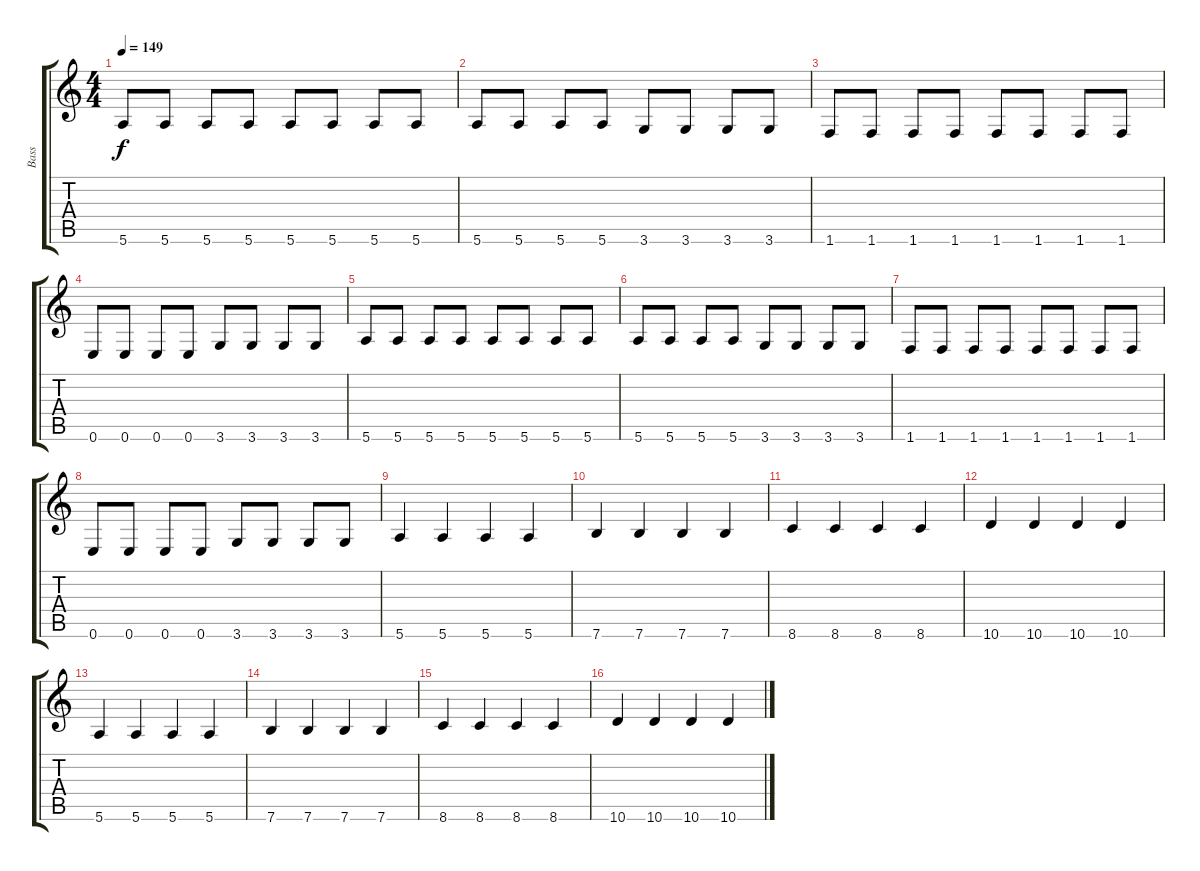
\track ("Bass" "Bass") {instrument acousticbass}
\staff {score tabs}
\tuning (E4 B3 G3 D3 A2 E2) {hide}
\ts (4 4)
\tempo 149
\clef g2
\ks c
5.6.8{dy f} 5.6.8 5.6.8 5.6.8 5.6.8 5.6.8 5.6.8 5.6.8 |
5.6.8 5.6.8 5.6.8 5.6.8 3.6.8 3.6.8 3.6.8 3.6.8 |
1.6.8 1.6.8 1.6.8 1.6.8 1.6.8 1.6.8 1.6.8 1.6.8 |
0.6.8 0.6.8 0.6.8 0.6.8 3.6.8 3.6.8 3.6.8 3.6.8 |
5.6.8 5.6.8 5.6.8 5.6.8 5.6.8 5.6.8 5.6.8 5.6.8 |
5.6.8 5.6.8 5.6.8 5.6.8 3.6.8 3.6.8 3.6.8 3.6.8 |
1.6.8 1.6.8 1.6.8 1.6.8 1.6.8 1.6.8 1.6.8 1.6.8 |
0.6.8 0.6.8 0.6.8 0.6.8 3.6.8 3.6.8 3.6.8 3.6.8 |
5.6.4 5.6.4 5.6.4 5.6.4 |
7.6.4 7.6.4 7.6.4 7.6.4 |
8.6.4 8.6.4 8.6.4 8.6.4 |
10.6.4 10.6.4 10.6.4 10.6.4 |
5.6.4 5.6.4 5.6.4 5.6.4 |
7.6.4 7.6.4 7.6.4 7.6.4 |
8.6.4 8.6.4 8.6.4 8.6.4 |
10.6.4 10.6.4 10.6.4 10.6.4
